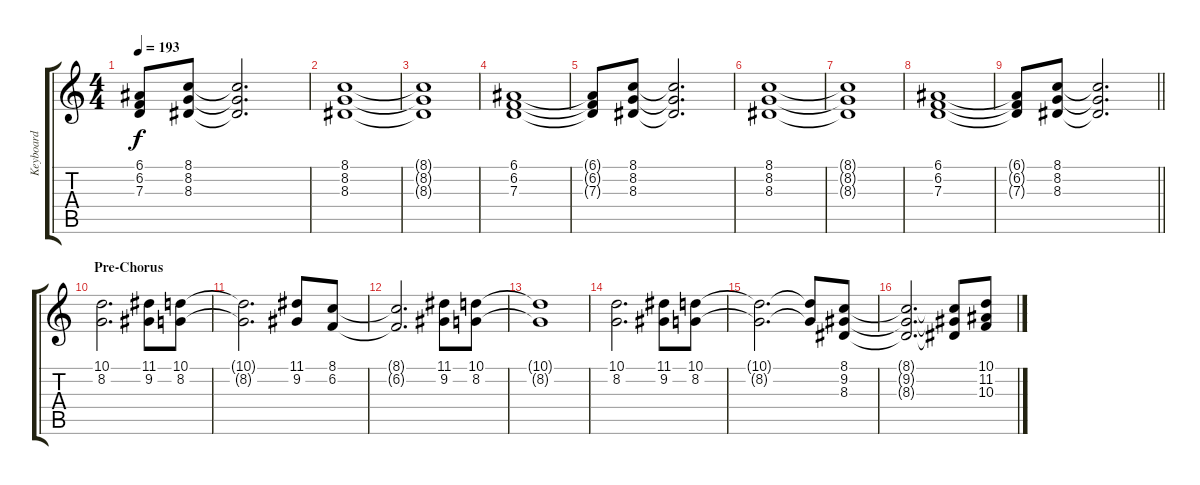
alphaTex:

\track ("Keyboard" "Keyboard") {instrument stringensemble1}
\staff {score tabs}
\tuning (E4 B3 G3 D3 A2 E2) {hide}
\ts (4 4)
\tempo 193
\clef g2
\ks c
(6.1{t} 6.2{t} 7.3{t}).8{dy f} (8.1 8.2 8.3).8 (8.1{t} 8.2{t} 8.3{t}).2{d} |
(8.1 8.2 8.3).1 |
(8.1{t} 8.2{t} 8.3{t}).1 |
(6.1 6.2 7.3).1 |
(6.1{t} 6.2{t} 7.3{t}).8 (8.1 8.2 8.3).8 (8.1{t} 8.2{t} 8.3{t}).2{d} |
(8.1 8.2 8.3).1 |
(8.1{t} 8.2{t} 8.3{t}).1 |
(6.1 6.2 7.3).1 |
\barLineRight lightlight
(6.1{t} 6.2{t} 7.3{t}).8 (8.1 8.2 8.3).8 (8.1{t} 8.2{t} 8.3{t}).2{d} |
\section ("" "Pre-Chorus")
(10.1 8.2).2{d} (11.1 9.2).8 (10.1 8.2).8 |
(10.1{t} 8.2{t}).2{d} (11.1 9.2).8 (8.1 6.2).8 |
(8.1{t} 6.2{t}).2{d} (11.1 9.2).8 (10.1 8.2).8 |
(10.1{t} 8.2{t}).1 |
(10.1 8.2).2{d} (11.1 9.2).8 (10.1 8.2).8 |
(10.1{t} 8.2{t}).2{d} (10.1{t} 8.2{t}).8 (8.1 9.2 8.3).8 |
(8.1{t} 9.2{t} 8.3{t}).2{d} (8.1{t} 9.2{t} 8.3{t}).8 (10.1 11.2 10.3).8
